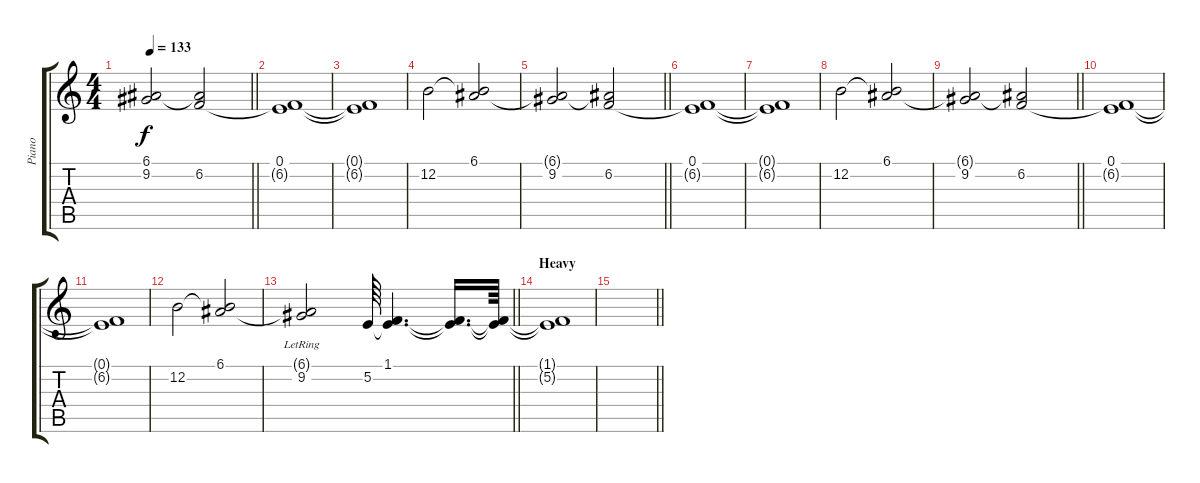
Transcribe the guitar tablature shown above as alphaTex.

\track ("Piano" "Piano") {instrument acousticgrandpiano}
\staff {score tabs}
\tuning (E4 B3 G3 D3 A2 E2) {hide}
\ts (4 4)
\tempo 133
\clef g2
\barLineRight lightlight
\ks c
(6.1{t} 9.2).2{dy f} (6.1{t} 6.2).2 |
\section ("" "")
(0.1 6.2{t}).1 |
(0.1{t} 6.2{t}).1 |
12.2.2 (6.1 12.2{t}).2 |
\barLineRight lightlight
(6.1{t} 9.2).2 (6.1{t} 6.2).2 |
\section ("" "")
(0.1 6.2{t}).1 |
(0.1{t} 6.2{t}).1 |
12.2.2 (6.1 12.2{t}).2 |
\barLineRight lightlight
(6.1{t} 9.2).2 (6.1{t} 6.2).2 |
\section ("" "")
(0.1 6.2{t}).1 |
(0.1{t} 6.2{t}).1 |
12.2.2 (6.1 12.2{t}).2 |
\barLineRight lightlight
(6.1{t} 9.2{lr}).2 5.2.64 (1.1 5.2{t}).4{d} (1.1{t} 5.2{t}).16{d} (1.1{t} 5.2{t}).64 |
\section ("" "Heavy")
(1.1{t} 5.2{t}).1 |
\barLineRight lightlight
